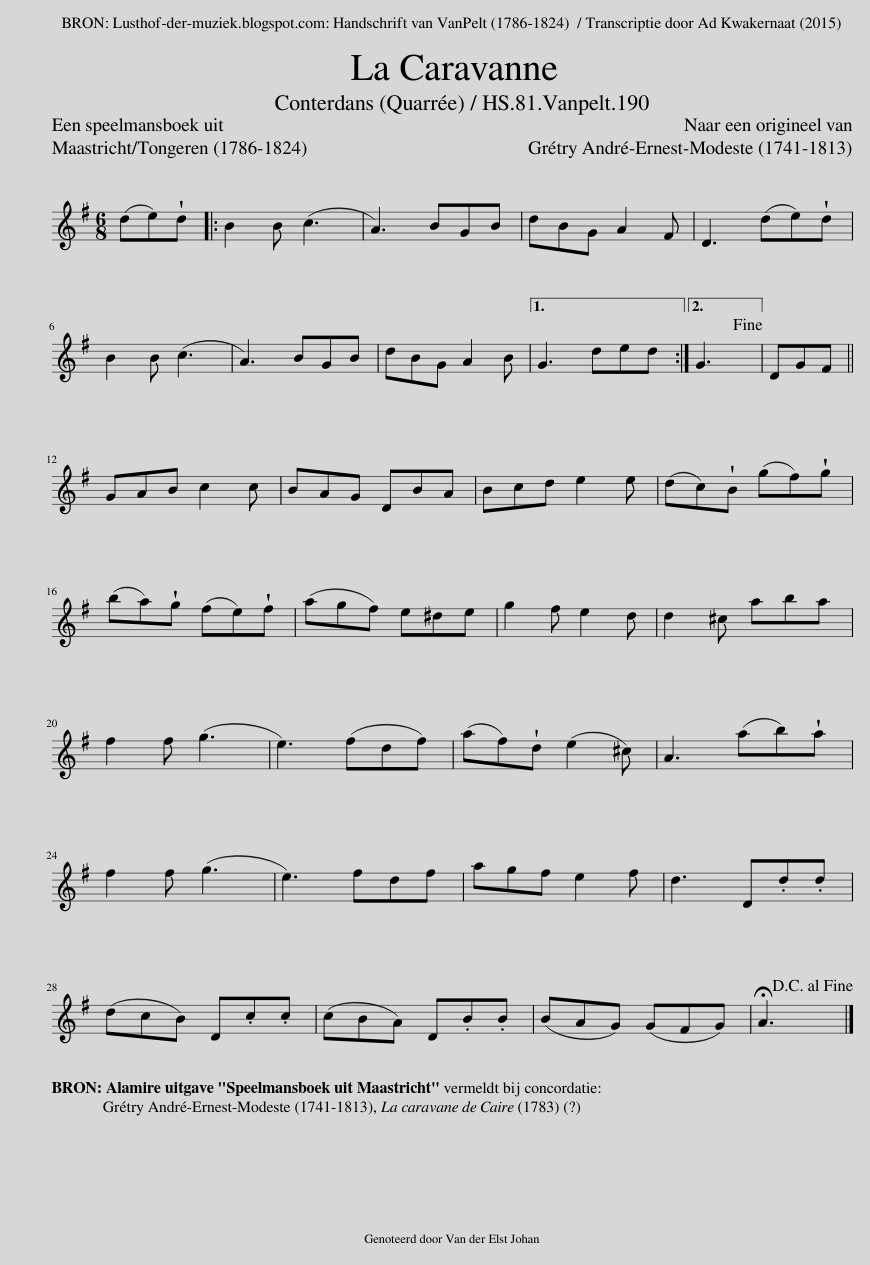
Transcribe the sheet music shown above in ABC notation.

X:1
L:1/8
Q:1/4=180
M:6/8
I:linebreak $
K:G
V:1 treble
V:1
 (de)!wedge!d |: B2 B (c3 | A3) BGB | dBG A2 F | D3 (de)!wedge!d |$ %5
 B2 B (c3 | A3) BGB | dBG A2 B |1 G3 ded :|2 G3!fine! || %10
 DGF ||$ GAB c2 c | BAG DBA | Bcd e2 e | (dc)!wedge!B (gf)!wedge!g |$ %15
 (ba)!wedge!g (fe)!wedge!f | (agf) e^de | g2 f e2 d | d2 ^c aba |$ f2 f (g3 | %20
 e3) (fdf) | (af)!wedge!d (e2 ^c) | A3 (ab)!wedge!a |$ f2 f (g3 | e3) fdf | %25
 agf e2 f | d3 D.d.d |$ (dcB) D.c.c | (cBA) D.B.B | (BAG) (GFG) | %30
 !fermata!A3!D.C.! |] %31
